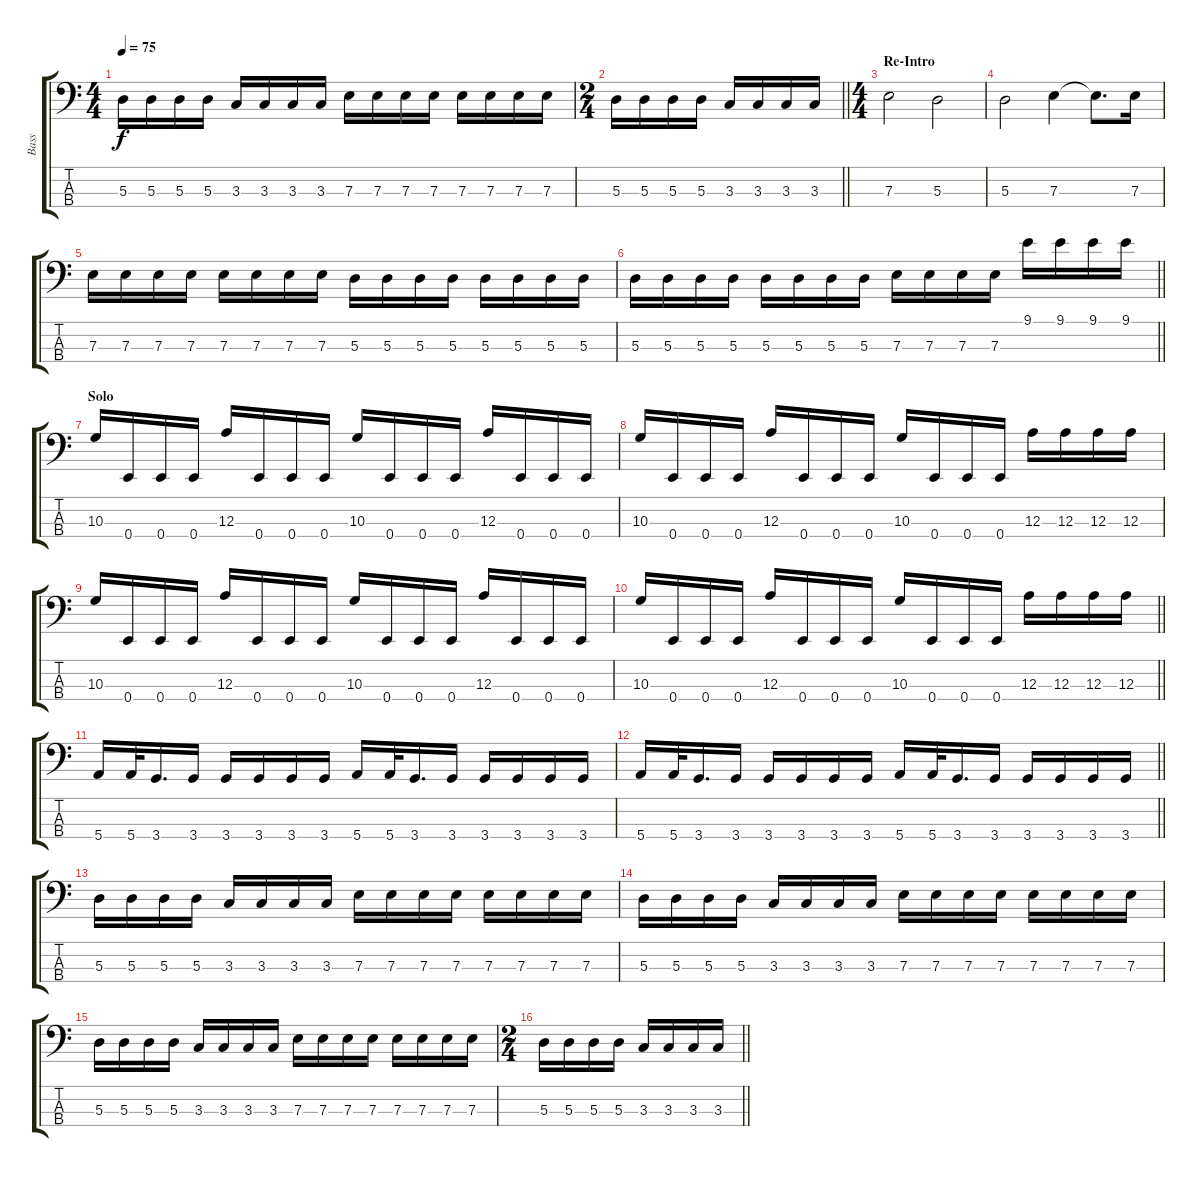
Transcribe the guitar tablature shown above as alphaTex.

\track ("Bass" "Bass") {instrument electricbassfinger}
\staff {score tabs}
\tuning (G2 D2 A1 E1) {hide}
\ts (4 4)
\tempo 75
\clef f4
\ks c
5.3.16{dy f} 5.3.16 5.3.16 5.3.16 3.3.16 3.3.16 3.3.16 3.3.16 7.3.16 7.3.16 7.3.16 7.3.16 7.3.16 7.3.16 7.3.16 7.3.16 |
\ts (2 4)
\barLineRight lightlight
5.3.16 5.3.16 5.3.16 5.3.16 3.3.16 3.3.16 3.3.16 3.3.16 |
\ts (4 4)
\section ("" "Re-Intro")
7.3.2 5.3.2 |
5.3.2 7.3.4 7.3{t}.8{d} 7.3.16 |
7.3.16 7.3.16 7.3.16 7.3.16 7.3.16 7.3.16 7.3.16 7.3.16 5.3.16 5.3.16 5.3.16 5.3.16 5.3.16 5.3.16 5.3.16 5.3.16 |
\barLineRight lightlight
5.3.16 5.3.16 5.3.16 5.3.16 5.3.16 5.3.16 5.3.16 5.3.16 7.3.16 7.3.16 7.3.16 7.3.16 9.1.16 9.1.16 9.1.16 9.1.16 |
\section ("" "Solo")
10.3.16 0.4.16 0.4.16 0.4.16 12.3.16 0.4.16 0.4.16 0.4.16 10.3.16 0.4.16 0.4.16 0.4.16 12.3.16 0.4.16 0.4.16 0.4.16 |
10.3.16 0.4.16 0.4.16 0.4.16 12.3.16 0.4.16 0.4.16 0.4.16 10.3.16 0.4.16 0.4.16 0.4.16 12.3.16 12.3.16 12.3.16 12.3.16 |
10.3.16 0.4.16 0.4.16 0.4.16 12.3.16 0.4.16 0.4.16 0.4.16 10.3.16 0.4.16 0.4.16 0.4.16 12.3.16 0.4.16 0.4.16 0.4.16 |
\barLineRight lightlight
10.3.16 0.4.16 0.4.16 0.4.16 12.3.16 0.4.16 0.4.16 0.4.16 10.3.16 0.4.16 0.4.16 0.4.16 12.3.16 12.3.16 12.3.16 12.3.16 |
5.4.16 5.4.32 3.4.16{d} 3.4.16 3.4.16 3.4.16 3.4.16 3.4.16 5.4.16 5.4.32 3.4.16{d} 3.4.16 3.4.16 3.4.16 3.4.16 3.4.16 |
\barLineRight lightlight
5.4.16 5.4.32 3.4.16{d} 3.4.16 3.4.16 3.4.16 3.4.16 3.4.16 5.4.16 5.4.32 3.4.16{d} 3.4.16 3.4.16 3.4.16 3.4.16 3.4.16 |
5.3.16 5.3.16 5.3.16 5.3.16 3.3.16 3.3.16 3.3.16 3.3.16 7.3.16 7.3.16 7.3.16 7.3.16 7.3.16 7.3.16 7.3.16 7.3.16 |
5.3.16 5.3.16 5.3.16 5.3.16 3.3.16 3.3.16 3.3.16 3.3.16 7.3.16 7.3.16 7.3.16 7.3.16 7.3.16 7.3.16 7.3.16 7.3.16 |
5.3.16 5.3.16 5.3.16 5.3.16 3.3.16 3.3.16 3.3.16 3.3.16 7.3.16 7.3.16 7.3.16 7.3.16 7.3.16 7.3.16 7.3.16 7.3.16 |
\ts (2 4)
\barLineRight lightlight
5.3.16 5.3.16 5.3.16 5.3.16 3.3.16 3.3.16 3.3.16 3.3.16
